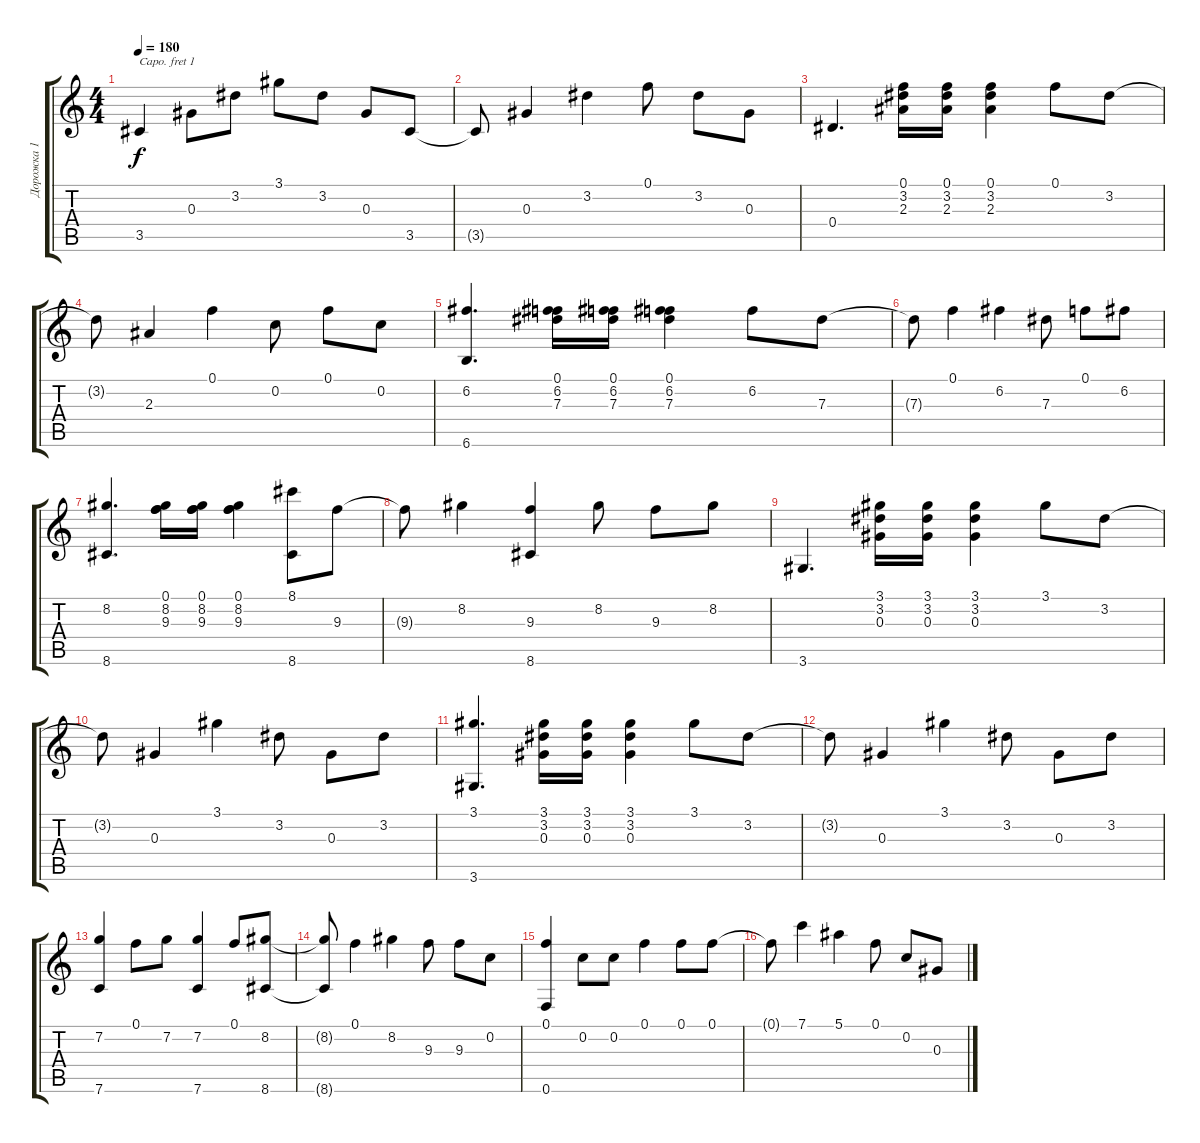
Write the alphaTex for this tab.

\track ("Дорожка 1" "Дорожка 1") {instrument acousticguitarsteel}
\staff {score tabs}
\capo 1
\tuning (E4 B3 G3 D3 A2 E2) {hide}
\ts (4 4)
\tempo 180
\clef g2
\ks c
3.5.4{dy f} 0.3.8 3.2.8 3.1.8 3.2.8 0.3.8 3.5.8 |
3.5{t}.8 0.3.4 3.2.4 0.1.8 3.2.8 0.3.8 |
0.4.4{d} (0.1 3.2 2.3).16 (0.1 3.2 2.3).16 (0.1 3.2 2.3).4 0.1.8 3.2.8 |
3.2{t}.8 2.3.4 0.1.4 0.2.8 0.1.8 0.2.8 |
(6.2 6.6).4{d} (0.1 6.2 7.3).16 (0.1 6.2 7.3).16 (0.1 6.2 7.3).4 6.2.8 7.3.8 |
7.3{t}.8 0.1.4 6.2.4 7.3.8 0.1.8 6.2.8 |
(8.2 8.6).4{d} (0.1 8.2 9.3).16 (0.1 8.2 9.3).16 (0.1 8.2 9.3).4 (8.1 8.6).8 9.3.8 |
9.3{t}.8 8.2.4 (9.3 8.6).4 8.2.8 9.3.8 8.2.8 |
3.6.4{d} (3.1 3.2 0.3).16 (3.1 3.2 0.3).16 (3.1 3.2 0.3).4 3.1.8 3.2.8 |
3.2{t}.8 0.3.4 3.1.4 3.2.8 0.3.8 3.2.8 |
(3.1 3.6).4{d} (3.1 3.2 0.3).16 (3.1 3.2 0.3).16 (3.1 3.2 0.3).4 3.1.8 3.2.8 |
3.2{t}.8 0.3.4 3.1.4 3.2.8 0.3.8 3.2.8 |
(7.2 7.6).4 0.1.8 7.2.8 (7.2 7.6).4 0.1.8 (8.2 8.6).8 |
(8.2{t} 8.6{t}).8 0.1.4 8.2.4 9.3.8 9.3.8 0.2.8 |
(0.1 0.6).4 0.2.8 0.2.8 0.1.4 0.1.8 0.1.8 |
0.1{t}.8 7.1.4 5.1.4 0.1.8 0.2.8 0.3.8
